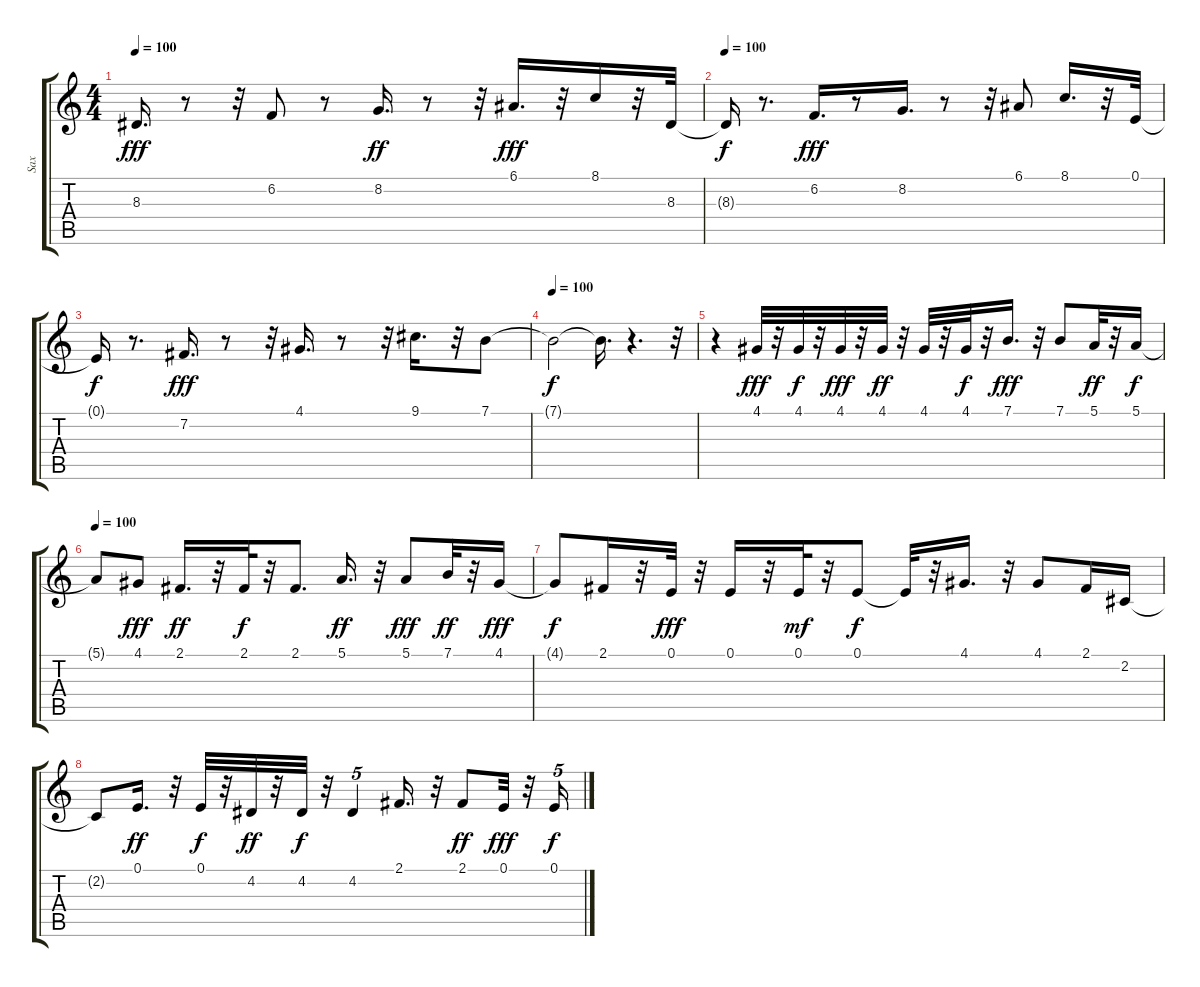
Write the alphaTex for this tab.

\track ("Sax" "Sax") {instrument baritonesax}
\staff {score tabs}
\tuning (E4 B3 G3 D3 A2 E2) {hide}
\ts (4 4)
\tempo 100
\clef g2
\ks c
8.3.16{d dy fff} r.8 r.32 6.2.8 r.8 8.2.16{d dy ff} r.8 r.32 6.1.16{d dy fff} r.32 8.1.16 r.32 8.3.32 |
\tempo 100
8.3{t}.16{dy f} r.8{d} 6.2.16{d dy fff} r.8 8.2.16{d} r.8 r.32 6.1.8 8.1.16{d} r.32 0.1.32 |
0.1{t}.16{dy f} r.8{d} 7.2.16{d dy fff} r.8 r.32 4.1.16{d} r.8 r.32 9.1.16{d} r.32 7.1.8 |
\tempo 100
7.1{t}.2{dy f} 7.1{t}.16{d} r.4{d} r.32 |
r.4 4.1.32{dy fff} r.32 4.1.32{dy f} r.32 4.1.32{dy fff} r.32 4.1.32{dy ff} r.32 4.1.32 r.32 4.1.32{dy f} r.32 7.1.16{d dy fff} r.32 7.1.8 5.1.32{dy ff} r.32 5.1.16{dy f} |
\tempo 100
5.1{t}.8 4.1.8{dy fff} 2.1.16{d dy ff} r.32 2.1.32{dy f} r.32 2.1.8{d} 5.1.16{d dy ff} r.32 5.1.8{dy fff} 7.1.32{dy ff} r.32 4.1.16{dy fff} |
4.1{t}.8{dy f} 2.1.16 r.32 0.1.32{dy fff} r.32 0.1.16 r.32 0.1.32{dy mf} r.32 0.1.8{dy f} 0.1{t}.32 r.32 4.1.16{d} r.32 4.1.8 2.1.16 2.2.16 |
2.2{t}.8 0.1.16{d dy ff} r.32 0.1.32{dy f} r.32 4.2.32{dy ff} r.32 4.2.32{dy f} r.32 4.2.4{tu (5 4)} 2.1.16{d} r.32 2.1.8{dy ff} 0.1.32{dy fff} r.32 0.1.16{tu (5 4) dy f}
